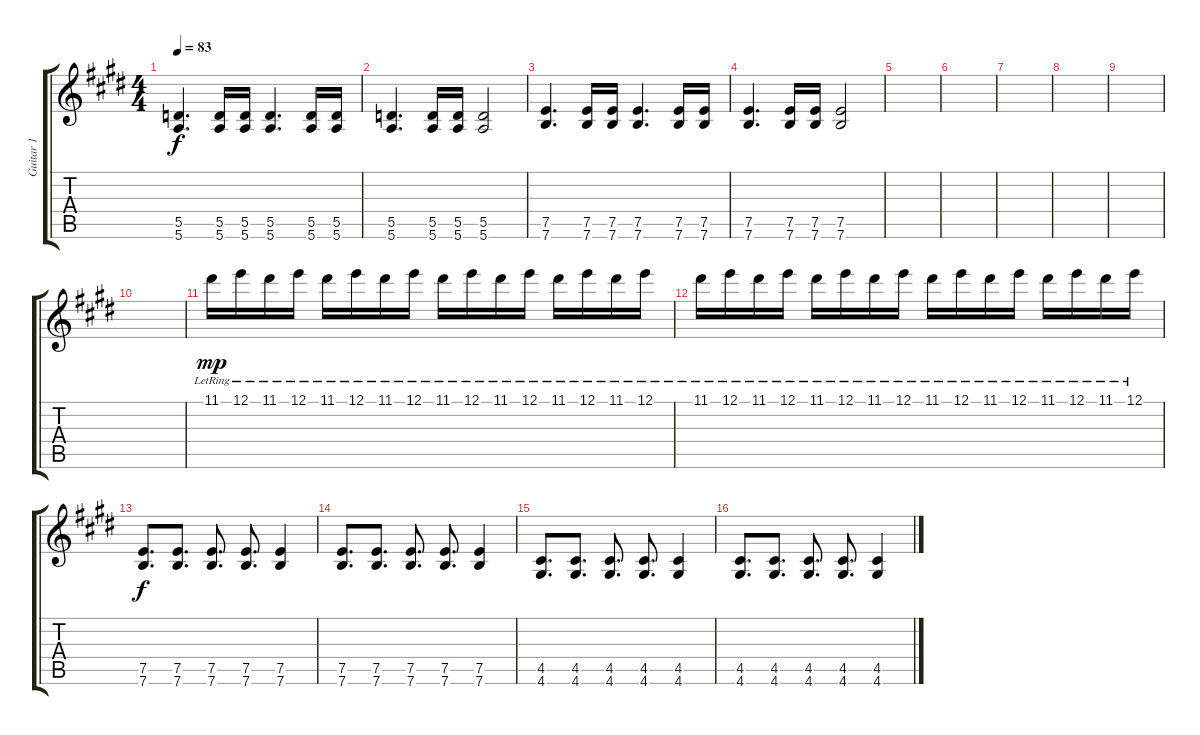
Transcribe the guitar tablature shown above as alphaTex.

\track ("Guitar 1" "Guitar 1") {instrument distortionguitar}
\staff {score tabs}
\tuning (E4 B3 G3 D3 A2 E2) {hide}
\ts (4 4)
\tempo 83
\clef g2
\ks e
(5.5 5.6).4{d dy f} (5.5 5.6).16 (5.5 5.6).16 (5.5 5.6).4{d} (5.5 5.6).16 (5.5 5.6).16 |
(5.5 5.6).4{d} (5.5 5.6).16 (5.5 5.6).16 (5.5 5.6).2 |
(7.5 7.6).4{d} (7.5 7.6).16 (7.5 7.6).16 (7.5 7.6).4{d} (7.5 7.6).16 (7.5 7.6).16 |
(7.5 7.6).4{d} (7.5 7.6).16 (7.5 7.6).16 (7.5 7.6).2 |
|
|
|
|
|
|
11.1{lr}.16{dy mp instrument distortionguitar} 12.1{lr}.16 11.1{lr}.16 12.1{lr}.16 11.1{lr}.16 12.1{lr}.16 11.1{lr}.16 12.1{lr}.16 11.1{lr}.16 12.1{lr}.16 11.1{lr}.16 12.1{lr}.16 11.1{lr}.16 12.1{lr}.16 11.1{lr}.16 12.1{lr}.16 |
11.1{lr}.16 12.1{lr}.16 11.1{lr}.16 12.1{lr}.16 11.1{lr}.16 12.1{lr}.16 11.1{lr}.16 12.1{lr}.16 11.1{lr}.16 12.1{lr}.16 11.1{lr}.16 12.1{lr}.16 11.1{lr}.16 12.1{lr}.16 11.1{lr}.16 12.1{lr}.16 |
(7.5 7.6).8{d dy f instrument distortionguitar} (7.5 7.6).8{d} (7.5 7.6).8{d} (7.5 7.6).8{d} (7.5 7.6).4 |
(7.5 7.6).8{d} (7.5 7.6).8{d} (7.5 7.6).8{d} (7.5 7.6).8{d} (7.5 7.6).4 |
(4.5 4.6).8{d} (4.5 4.6).8{d} (4.5 4.6).8{d} (4.5 4.6).8{d} (4.5 4.6).4 |
(4.5 4.6).8{d} (4.5 4.6).8{d} (4.5 4.6).8{d} (4.5 4.6).8{d} (4.5 4.6).4
